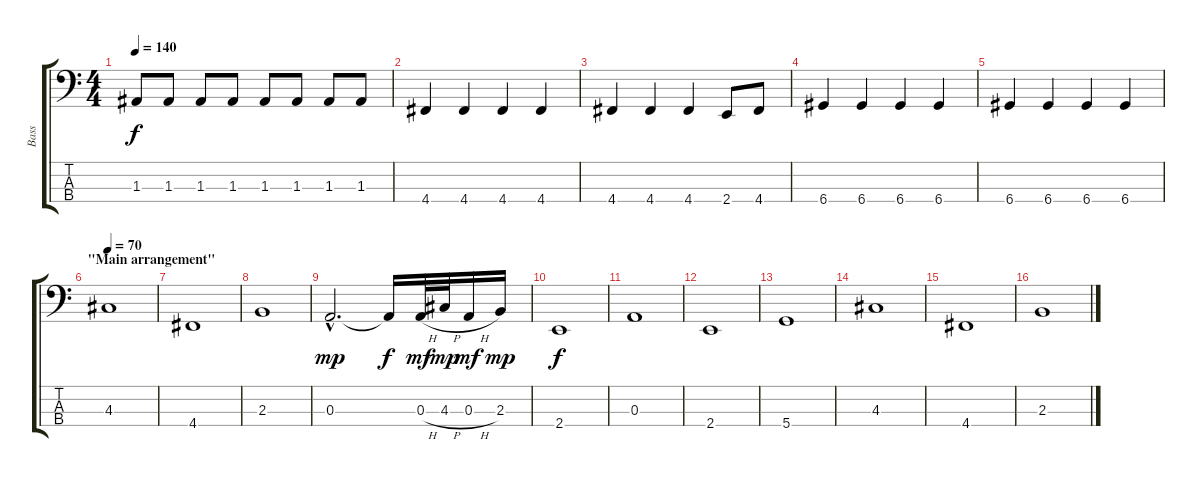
\track ("Bass" "Bass") {instrument electricbassfinger}
\staff {score tabs}
\tuning (G2 D2 A1 D1) {hide}
\ts (4 4)
\tempo 140
\clef f4
\ks c
1.3.8{dy f} 1.3.8 1.3.8 1.3.8 1.3.8 1.3.8 1.3.8 1.3.8 |
4.4.4 4.4.4 4.4.4 4.4.4 |
4.4.4 4.4.4 4.4.4 2.4.8 4.4.8 |
6.4.4 6.4.4 6.4.4 6.4.4 |
6.4.4 6.4.4 6.4.4 6.4.4 |
\section ("" "\"Main arrangement\"")
\tempo 70
4.3.1 |
4.4.1 |
2.3.1 |
0.3{hac}.2{d dy mp} 0.3{t}.16{dy f} 0.3{h}.32{dy mf} 4.3{h}.32{dy mp} 0.3{h}.16{dy mf} 2.3.16{dy mp} |
2.4.1{dy f} |
0.3.1 |
2.4.1 |
5.4.1 |
4.3.1 |
4.4.1 |
2.3.1
